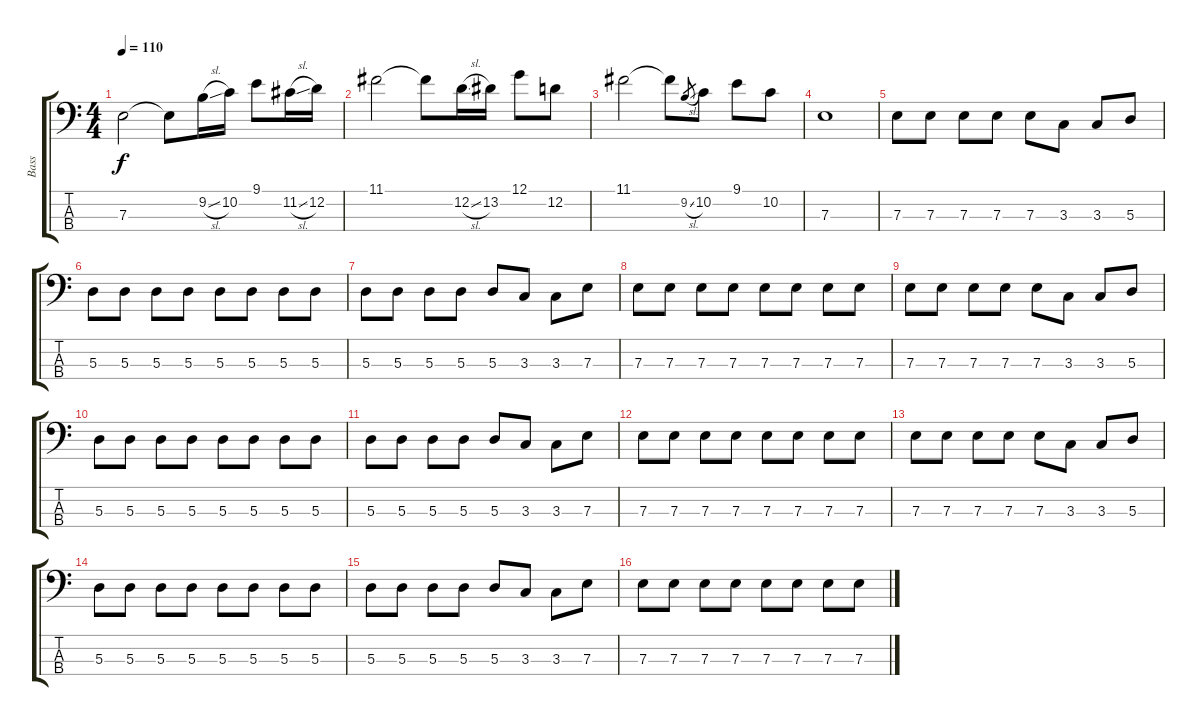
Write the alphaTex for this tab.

\track ("Bass" "Bass") {instrument slapbass1}
\staff {score tabs}
\tuning (G2 D2 A1 E1) {hide}
\ts (4 4)
\tempo 110
\clef f4
\ks c
7.3.2{dy f} 7.3{t}.8 9.2{sl}.16 10.2.16 9.1.8 11.2{sl}.16 12.2.16 |
11.1.2 11.1{t}.8 12.2{sl}.16 13.2.16 12.1.8 12.2.8 |
11.1.2 11.1{t}.8 9.2{sl}.8{gr} 10.2.8 9.1.8 10.2.8 |
7.3.1 |
7.3.8 7.3.8 7.3.8 7.3.8 7.3.8 3.3.8 3.3.8 5.3.8 |
5.3.8 5.3.8 5.3.8 5.3.8 5.3.8 5.3.8 5.3.8 5.3.8 |
5.3.8 5.3.8 5.3.8 5.3.8 5.3.8 3.3.8 3.3.8 7.3.8 |
7.3.8 7.3.8 7.3.8 7.3.8 7.3.8 7.3.8 7.3.8 7.3.8 |
7.3.8 7.3.8 7.3.8 7.3.8 7.3.8 3.3.8 3.3.8 5.3.8 |
5.3.8 5.3.8 5.3.8 5.3.8 5.3.8 5.3.8 5.3.8 5.3.8 |
5.3.8 5.3.8 5.3.8 5.3.8 5.3.8 3.3.8 3.3.8 7.3.8 |
7.3.8 7.3.8 7.3.8 7.3.8 7.3.8 7.3.8 7.3.8 7.3.8 |
7.3.8 7.3.8 7.3.8 7.3.8 7.3.8 3.3.8 3.3.8 5.3.8 |
5.3.8 5.3.8 5.3.8 5.3.8 5.3.8 5.3.8 5.3.8 5.3.8 |
5.3.8 5.3.8 5.3.8 5.3.8 5.3.8 3.3.8 3.3.8 7.3.8 |
7.3.8 7.3.8 7.3.8 7.3.8 7.3.8 7.3.8 7.3.8 7.3.8
